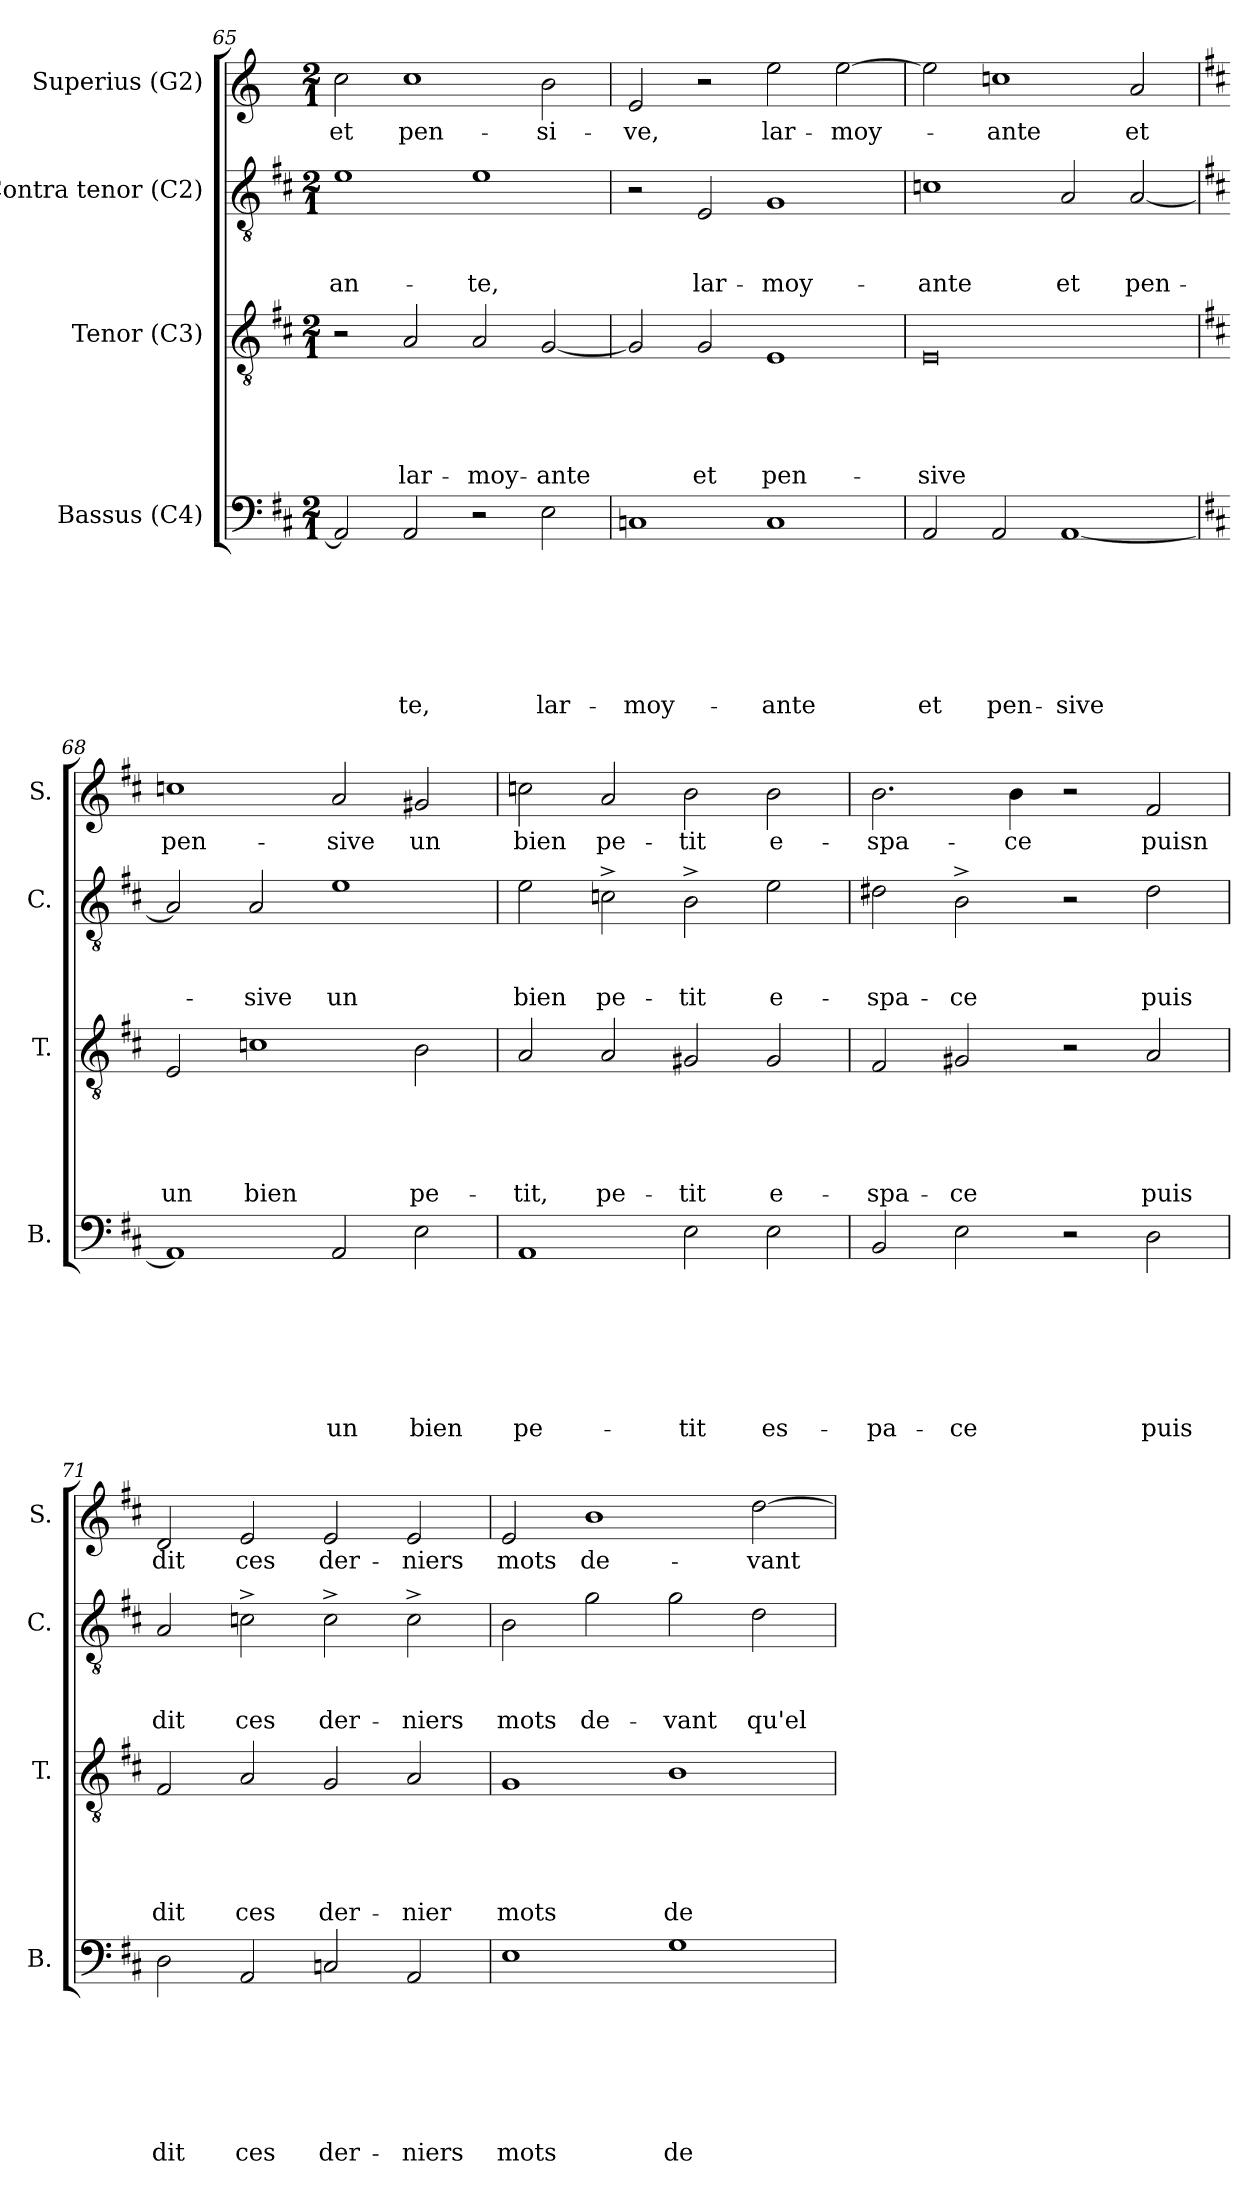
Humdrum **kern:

**kern	**text	**text	**text	**text	**text	**text	**text	**kern	**text	**text	**text	**text	**text	**kern	**text	**text	**text	**kern	**text
*part4	*part4	*part4	*part4	*part4	*part4	*part4	*part4	*part3	*part3	*part3	*part3	*part3	*part3	*part2	*part2	*part2	*part2	*part1	*part1
*staff4	*staff4	*staff4	*staff4	*staff4	*staff4	*staff4	*staff4	*staff3	*staff3	*staff3	*staff3	*staff3	*staff3	*staff2	*staff2	*staff2	*staff2	*staff1	*staff1
*I"Bassus (C4)	*	*	*	*	*	*	*	*I"Tenor (C3)	*	*	*	*	*	*I"Contra tenor (C2)	*	*	*	*I"Superius (G2)	*
*I'B.	*	*	*	*	*	*	*	*I'T.	*	*	*	*	*	*I'C.	*	*	*	*I'S.	*
*clefF4	*	*	*	*	*	*	*	*clefGv2	*	*	*	*	*	*clefGv2	*	*	*	*clefG2	*
*k[f#c#]	*	*	*	*	*	*	*	*k[f#c#]	*	*	*	*	*	*k[f#c#]	*	*	*	*k[]	*
*D:	*	*	*	*	*	*	*	*D:	*	*	*	*	*	*D:	*	*	*	*C:	*
*M2/1	*	*	*	*	*	*	*	*M2/1	*	*	*	*	*	*M2/1	*	*	*	*M2/1	*
=65	=65	=65	=65	=65	=65	=65	=65	=65	=65	=65	=65	=65	=65	=65	=65	=65	=65	=65	=65
!	!	!	!	!	!	!	!	!	!	!	!	!	!	!	!	!	!LO:LY:b	!	!LO:LY:b
2AA/]	.	.	.	.	.	.	.	2r	.	.	.	.	.	1e	.	.	-an-	2cc\	et
!	!	!	!	!	!	!	!LO:LY:b	!	!	!	!	!	!LO:LY:b	!	!	!	!	!	!LO:LY:b
2AA/	.	.	.	.	.	.	-te,	2A/	.	.	.	.	lar-	.	.	.	.	1cc	pen-
!	!	!	!	!	!	!	!	!	!	!	!	!	!LO:LY:b	!	!	!	!LO:LY:b	!	!
2r	.	.	.	.	.	.	.	2A/	.	.	.	.	-moy-	1e	.	.	-te,	.	.
!	!	!	!	!	!	!	!LO:LY:b	!	!	!	!	!	!LO:LY:b	!	!	!	!	!	!LO:LY:b
2E\	.	.	.	.	.	.	lar-	[<2G/	.	.	.	.	-ante	.	.	.	.	2b\	-si-
=66	=66	=66	=66	=66	=66	=66	=66	=66	=66	=66	=66	=66	=66	=66	=66	=66	=66	=66	=66
!	!	!	!	!	!	!	!LO:LY:b	!	!	!	!	!	!	!	!	!	!	!	!LO:LY:b
1Cn	.	.	.	.	.	.	-moy-	2G/]	.	.	.	.	.	2r	.	.	.	2e/	-ve,
!	!	!	!	!	!	!	!	!	!	!	!	!	!LO:LY:b	!	!	!	!LO:LY:b	!	!
.	.	.	.	.	.	.	.	2G/	.	.	.	.	et	2E/	.	.	lar-	2r	.
!	!	!	!	!	!	!	!LO:LY:b	!	!	!	!	!	!LO:LY:b	!	!	!	!LO:LY:b	!	!LO:LY:b
1C	.	.	.	.	.	.	-ante	1E	.	.	.	.	pen-	1G	.	.	-moy-	2ee\	lar-
!	!	!	!	!	!	!	!	!	!	!	!	!	!	!	!	!	!	!	!LO:LY:b
.	.	.	.	.	.	.	.	.	.	.	.	.	.	.	.	.	.	[>2ee\	-moy-
=67	=67	=67	=67	=67	=67	=67	=67	=67	=67	=67	=67	=67	=67	=67	=67	=67	=67	=67	=67
!	!	!	!	!	!	!	!LO:LY:b	!	!	!	!	!	!LO:LY:b	!	!	!	!LO:LY:b	!	!
2AA/	.	.	.	.	.	.	et	0E	.	.	.	.	-sive	1cn	.	.	-ante	2ee\]	.
!	!	!	!	!	!	!	!LO:LY:b	!	!	!	!	!	!	!	!	!	!	!	!LO:LY:b
2AA/	.	.	.	.	.	.	pen-	.	.	.	.	.	.	.	.	.	.	1ccn	-ante
!	!	!	!	!	!	!	!LO:LY:b	!	!	!	!	!	!	!	!	!	!LO:LY:b	!	!
[<1AA	.	.	.	.	.	.	-sive	.	.	.	.	.	.	2A/	.	.	et	.	.
!	!	!	!	!	!	!	!	!	!	!	!	!	!	!	!	!	!LO:LY:b	!	!LO:LY:b
.	.	.	.	.	.	.	.	.	.	.	.	.	.	[<2A/	.	.	pen-	2a/	et
!!LO:LB:g=z
=68	=68	=68	=68	=68	=68	=68	=68	=68	=68	=68	=68	=68	=68	=68	=68	=68	=68	=68	=68
*	*	*	*	*	*	*	*	*	*	*	*	*	*	*	*	*	*	*k[f#c#]	*
*	*	*	*	*	*	*	*	*	*	*	*	*	*	*	*	*	*	*D:	*
!	!	!	!	!	!	!	!	!	!	!	!	!	!LO:LY:b	!	!	!	!	!	!LO:LY:b
1AA]	.	.	.	.	.	.	.	2E/	.	.	.	.	un	2A/]	.	.	.	1cc	pen-
!	!	!	!	!	!	!	!	!	!	!	!	!	!LO:LY:b	!	!	!	!LO:LY:b	!	!
.	.	.	.	.	.	.	.	1cn	.	.	.	.	bien	2A/	.	.	-sive	.	.
!	!	!	!	!	!	!	!LO:LY:b	!	!	!	!	!	!	!	!	!	!LO:LY:b	!	!LO:LY:b
2AA/	.	.	.	.	.	.	un	.	.	.	.	.	.	1e	.	.	un	2a/	-sive
!	!	!	!	!	!	!	!LO:LY:b	!	!	!	!	!	!LO:LY:b	!	!	!	!	!	!LO:LY:b
2E\	.	.	.	.	.	.	bien	2B\	.	.	.	.	pe-	.	.	.	.	2g#X/	un
=69	=69	=69	=69	=69	=69	=69	=69	=69	=69	=69	=69	=69	=69	=69	=69	=69	=69	=69	=69
!	!	!	!	!	!	!	!LO:LY:b	!	!	!	!	!	!LO:LY:b	!	!	!	!LO:LY:b	!	!LO:LY:b
1AA	.	.	.	.	.	.	pe-	2A/	.	.	.	.	-tit,	2e\	.	.	bien	2ccn\	bien
!	!	!	!	!	!	!	!	!	!	!	!	!	!LO:LY:b	!	!	!	!LO:LY:b	!	!LO:LY:b
.	.	.	.	.	.	.	.	2A/	.	.	.	.	pe-	2cn^>\	.	.	pe-	2a/	pe-
!	!	!	!	!	!	!	!LO:LY:b	!	!	!	!	!	!LO:LY:b	!	!	!	!LO:LY:b	!	!LO:LY:b
2E\	.	.	.	.	.	.	-tit	2G#X/	.	.	.	.	-tit	2B^>\	.	.	-tit	2b\	-tit
!	!	!	!	!	!	!	!LO:LY:b	!	!	!	!	!	!LO:LY:b	!	!	!	!LO:LY:b	!	!LO:LY:b
2E\	.	.	.	.	.	.	es-	2G#/	.	.	.	.	e-	2e\	.	.	e-	2b\	e-
=70	=70	=70	=70	=70	=70	=70	=70	=70	=70	=70	=70	=70	=70	=70	=70	=70	=70	=70	=70
!	!	!	!	!	!	!	!LO:LY:b	!	!	!	!	!	!LO:LY:b	!	!	!	!LO:LY:b	!	!LO:LY:b
2BB/	.	.	.	.	.	.	-pa-	2F#/	.	.	.	.	-spa-	2d#X\	.	.	-spa-	2.b\	-spa-
!	!	!	!	!	!	!	!LO:LY:b	!	!	!	!	!	!LO:LY:b	!	!	!	!LO:LY:b	!	!
2E\	.	.	.	.	.	.	-ce	2G#X/	.	.	.	.	-ce	2B^>\	.	.	-ce	.	.
!	!	!	!	!	!	!	!	!	!	!	!	!	!	!	!	!	!	!	!LO:LY:b
.	.	.	.	.	.	.	.	.	.	.	.	.	.	.	.	.	.	4b\	-ce
2r	.	.	.	.	.	.	.	2r	.	.	.	.	.	2r	.	.	.	2r	.
!	!	!	!	!	!	!	!LO:LY:b	!	!	!	!	!	!LO:LY:b	!	!	!	!LO:LY:b	!	!LO:LY:b:rj
2D\	.	.	.	.	.	.	puis	2A/	.	.	.	.	puis	2d#\	.	.	puis	2f#/	puisn
!!LO:LB:g=z
=71	=71	=71	=71	=71	=71	=71	=71	=71	=71	=71	=71	=71	=71	=71	=71	=71	=71	=71	=71
!	!	!	!	!	!	!	!LO:LY:b	!	!	!	!	!	!LO:LY:b	!	!	!	!LO:LY:b	!	!LO:LY:b
2D\	.	.	.	.	.	.	dit	2F#/	.	.	.	.	dit	2A/	.	.	dit	2d/	dit
!	!	!	!	!	!	!	!LO:LY:b	!	!	!	!	!	!LO:LY:b	!	!	!	!LO:LY:b	!	!LO:LY:b
2AA/	.	.	.	.	.	.	ces	2A/	.	.	.	.	ces	2cn^>\	.	.	ces	2e/	ces
!	!	!	!	!	!	!	!LO:LY:b	!	!	!	!	!	!LO:LY:b	!	!	!	!LO:LY:b	!	!LO:LY:b
2Cn/	.	.	.	.	.	.	der-	2G/	.	.	.	.	der-	2c^>\	.	.	der-	2e/	der-
!	!	!	!	!	!	!	!LO:LY:b	!	!	!	!	!	!LO:LY:b	!	!	!	!LO:LY:b	!	!LO:LY:b
2AA/	.	.	.	.	.	.	-niers	2A/	.	.	.	.	-nier	2c^>\	.	.	-niers	2e/	-niers
=72	=72	=72	=72	=72	=72	=72	=72	=72	=72	=72	=72	=72	=72	=72	=72	=72	=72	=72	=72
!	!	!	!	!	!	!	!LO:LY:b	!	!	!	!	!	!LO:LY:b	!	!	!	!LO:LY:b	!	!LO:LY:b
1E	.	.	.	.	.	.	mots	1G	.	.	.	.	mots	2B\	.	.	mots	2e/	mots
!	!	!	!	!	!	!	!	!	!	!	!	!	!	!	!	!	!LO:LY:b	!	!LO:LY:b
.	.	.	.	.	.	.	.	.	.	.	.	.	.	2g\	.	.	de-	1b	de-
!	!	!	!	!	!	!	!LO:LY:b	!	!	!	!	!	!LO:LY:b	!	!	!	!LO:LY:b	!	!
1G	.	.	.	.	.	.	de-	1B	.	.	.	.	de-	2g\	.	.	-vant	.	.
!	!	!	!	!	!	!	!	!	!	!	!	!	!	!	!	!	!LO:LY:b	!	!LO:LY:b
.	.	.	.	.	.	.	.	.	.	.	.	.	.	2d\	.	.	qu'el-	[>2dd\	-vant
=	=	=	=	=	=	=	=	=	=	=	=	=	=	=	=	=	=	=	=
*-	*-	*-	*-	*-	*-	*-	*-	*-	*-	*-	*-	*-	*-	*-	*-	*-	*-	*-	*-
